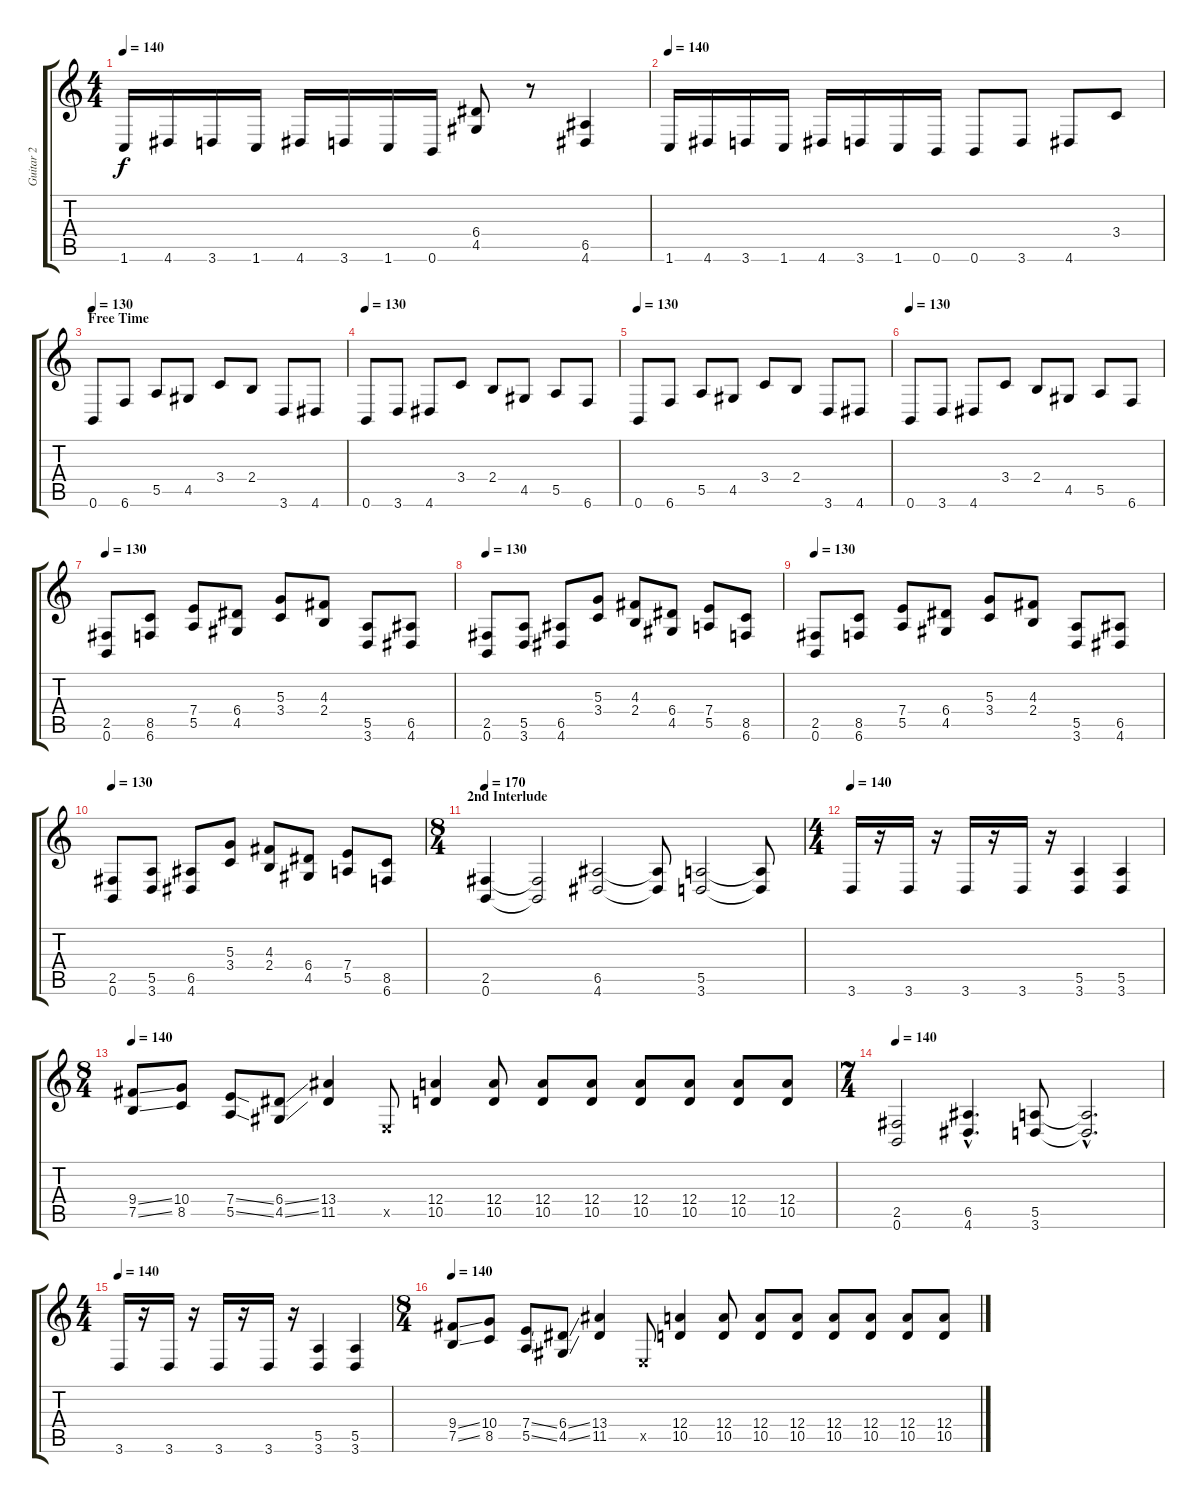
\track ("Guitar 2" "Guitar 2") {instrument distortionguitar}
\staff {score tabs}
\tuning (B3 Gb3 D3 A2 E2 B1) {hide}
\ts (4 4)
\tempo 140
\clef g2
\ks c
1.6.16{dy f} 4.6.16 3.6.16 1.6.16 4.6.16 3.6.16 1.6.16 0.6.16 (6.4 4.5).8 r.8 (6.5 4.6).4 |
\tempo 140
1.6.16 4.6.16 3.6.16 1.6.16 4.6.16 3.6.16 1.6.16 0.6.16 0.6.8 3.6.8 4.6.8 3.4.8 |
\section ("" "Free Time")
\tempo 130
0.6.8 6.6.8 5.5.8 4.5.8 3.4.8 2.4.8 3.6.8 4.6.8 |
\tempo 130
0.6.8 3.6.8 4.6.8 3.4.8 2.4.8 4.5.8 5.5.8 6.6.8 |
\tempo 130
0.6.8 6.6.8 5.5.8 4.5.8 3.4.8 2.4.8 3.6.8 4.6.8 |
\tempo 130
0.6.8 3.6.8 4.6.8 3.4.8 2.4.8 4.5.8 5.5.8 6.6.8 |
\tempo 130
(2.5 0.6).8 (8.5 6.6).8 (7.4 5.5).8 (6.4 4.5).8 (5.3 3.4).8 (4.3 2.4).8 (5.5 3.6).8 (6.5 4.6).8 |
\tempo 130
(2.5 0.6).8 (5.5 3.6).8 (6.5 4.6).8 (5.3 3.4).8 (4.3 2.4).8 (6.4 4.5).8 (7.4 5.5).8 (8.5 6.6).8 |
\tempo 130
(2.5 0.6).8 (8.5 6.6).8 (7.4 5.5).8 (6.4 4.5).8 (5.3 3.4).8 (4.3 2.4).8 (5.5 3.6).8 (6.5 4.6).8 |
\tempo 130
(2.5 0.6).8 (5.5 3.6).8 (6.5 4.6).8 (5.3 3.4).8 (4.3 2.4).8 (6.4 4.5).8 (7.4 5.5).8 (8.5 6.6).8 |
\ts (8 4)
\section ("" "2nd Interlude")
\tempo 170
(2.5 0.6).4 (2.5{t} 0.6{t}).2 (6.5 4.6).2 (6.5{t} 4.6{t}).8 (5.5 3.6).2 (5.5{t} 3.6{t}).8 |
\ts (4 4)
\tempo 140
3.6.16 r.16 3.6.16 r.16 3.6.16 r.16 3.6.16 r.16 (5.5 3.6).4 (5.5 3.6).4 |
\ts (8 4)
\tempo 140
(9.4{ss} 7.5{ss}).8 (10.4 8.5).8 (7.4{ss} 5.5{ss}).8 (6.4{ss} 4.5{ss}).8 (13.4 11.5).4 0.5{x}.8 (12.4 10.5).4 (12.4 10.5).8 (12.4 10.5).8 (12.4 10.5).8 (12.4 10.5).8 (12.4 10.5).8 (12.4 10.5).8 (12.4 10.5).8 |
\ts (7 4)
\tempo 140
(2.5 0.6).2 (6.5{hac} 4.6{hac}).4{d} (5.5 3.6).8 (5.5{hac t} 3.6{hac t}).2{d} |
\ts (4 4)
\tempo 140
3.6.16 r.16 3.6.16 r.16 3.6.16 r.16 3.6.16 r.16 (5.5 3.6).4 (5.5 3.6).4 |
\ts (8 4)
\tempo 140
(9.4{ss} 7.5{ss}).8 (10.4 8.5).8 (7.4{ss} 5.5{ss}).8 (6.4{ss} 4.5{ss}).8 (13.4 11.5).4 0.5{x}.8 (12.4 10.5).4 (12.4 10.5).8 (12.4 10.5).8 (12.4 10.5).8 (12.4 10.5).8 (12.4 10.5).8 (12.4 10.5).8 (12.4 10.5).8
